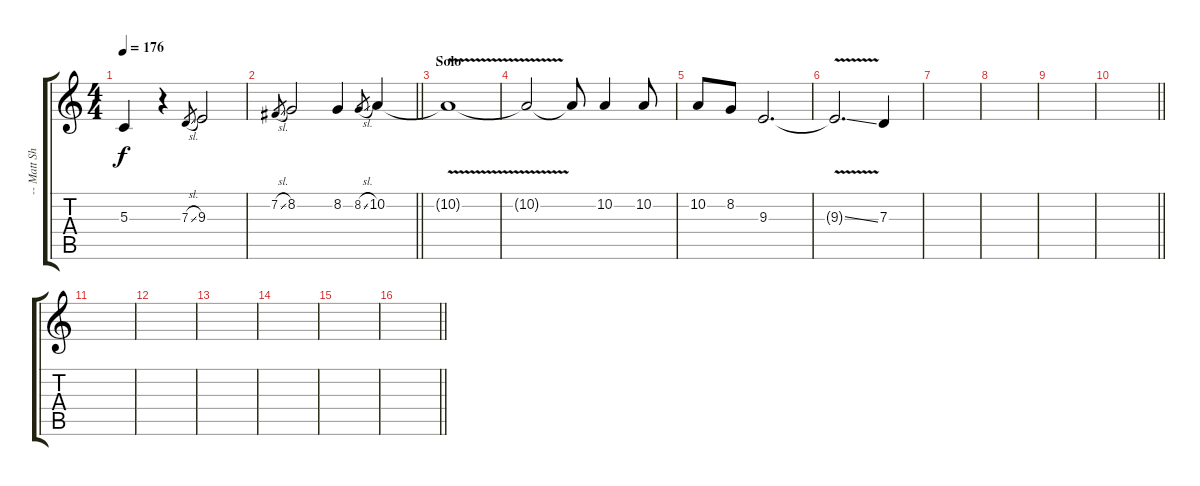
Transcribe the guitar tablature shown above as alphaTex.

\track ("-- Matt Shadows - Vocals" "-- Matt Sh") {instrument oboe}
\staff {score tabs}
\tuning (E4 B3 G3 D3 A2 D2) {hide}
\ts (4 4)
\tempo 176
\clef g2
\ks c
5.3{t}.4{dy f} r.4 7.3{sl}.8{gr} 9.3.2 |
\barLineRight lightlight
7.2{sl}.8{gr} 8.2.2 8.2.4 8.2{sl}.8{gr} 10.2.4 |
\section ("" "Solo")
10.2{v t}.1 |
10.2{t}.2 10.2{t}.8 10.2.4 10.2.8 |
10.2.8 8.2.8 9.3.2{d} |
9.3{v ss t}.2{d} 7.3.4 |
|
|
|
\barLineRight lightlight
|
|
|
|
|
|
\barLineRight lightlight
